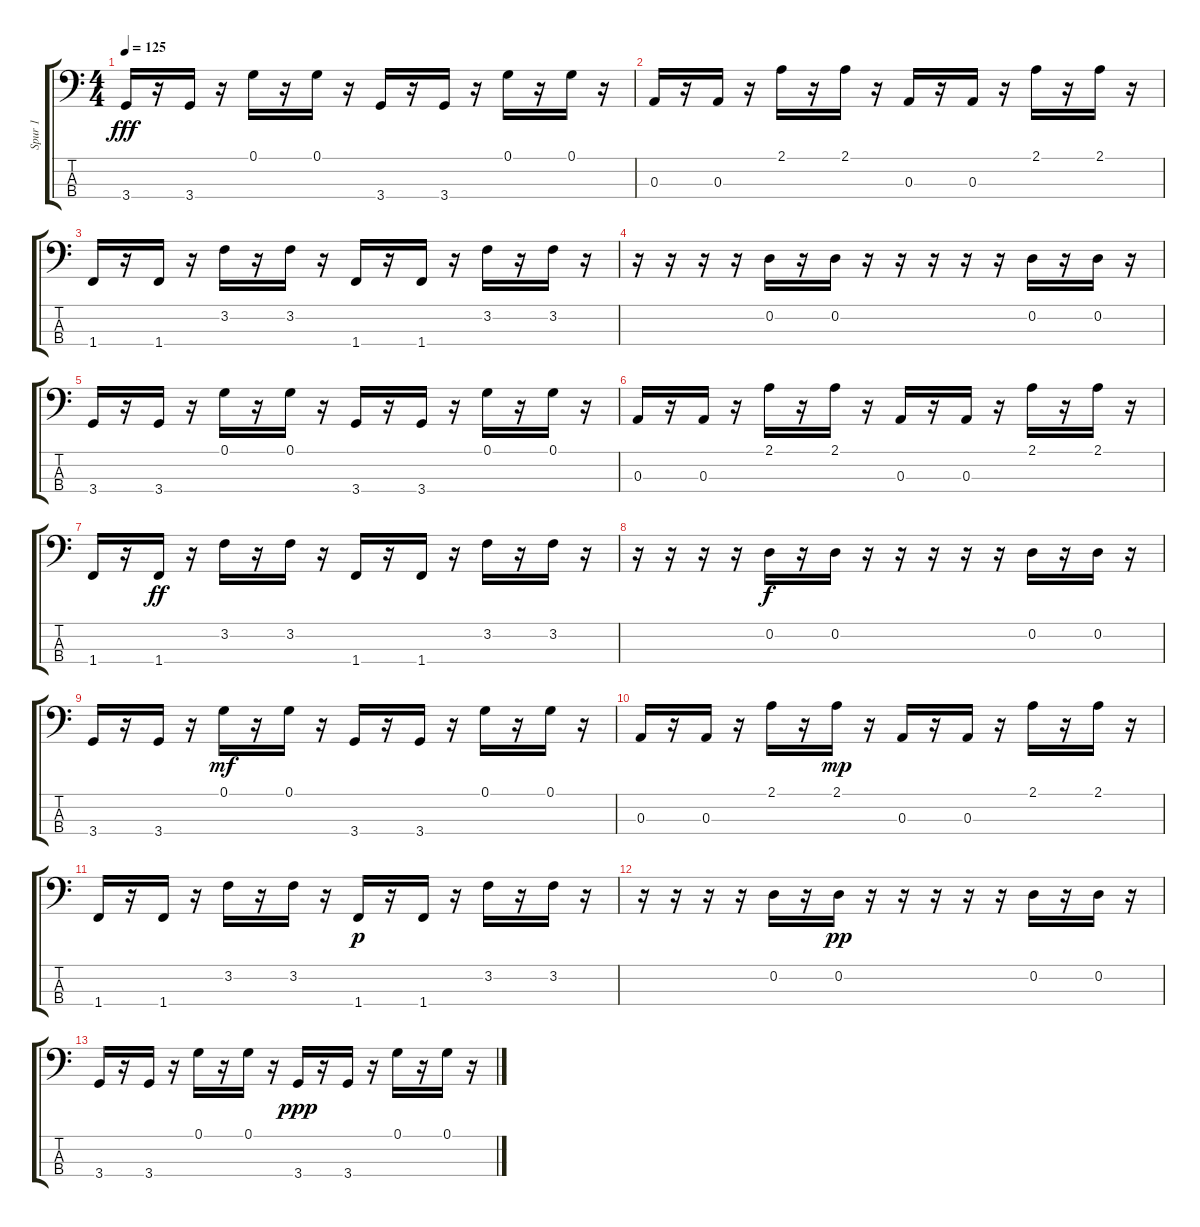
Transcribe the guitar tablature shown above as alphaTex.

\track ("Spur 1" "Spur 1") {instrument synthbass2}
\staff {score tabs}
\tuning (G2 D2 A1 E1) {hide}
\ts (4 4)
\tempo 125
\clef f4
\ks c
3.4.16{dy fff} r.16 3.4.16 r.16 0.1.16 r.16 0.1.16 r.16 3.4.16 r.16 3.4.16 r.16 0.1.16 r.16 0.1.16 r.16 |
0.3.16 r.16 0.3.16 r.16 2.1.16 r.16 2.1.16 r.16 0.3.16 r.16 0.3.16 r.16 2.1.16 r.16 2.1.16 r.16 |
1.4.16 r.16 1.4.16 r.16 3.2.16 r.16 3.2.16 r.16 1.4.16 r.16 1.4.16 r.16 3.2.16 r.16 3.2.16 r.16 |
r.16 r.16 r.16 r.16 0.2.16 r.16 0.2.16 r.16 r.16 r.16 r.16 r.16 0.2.16 r.16 0.2.16 r.16 |
3.4.16 r.16 3.4.16 r.16 0.1.16 r.16 0.1.16 r.16 3.4.16 r.16 3.4.16 r.16 0.1.16 r.16 0.1.16 r.16 |
0.3.16 r.16 0.3.16 r.16 2.1.16 r.16 2.1.16 r.16 0.3.16 r.16 0.3.16 r.16 2.1.16 r.16 2.1.16 r.16 |
1.4.16 r.16 1.4.16{dy ff} r.16 3.2.16 r.16 3.2.16 r.16 1.4.16 r.16 1.4.16 r.16 3.2.16 r.16 3.2.16 r.16 |
r.16 r.16 r.16 r.16 0.2.16{dy f} r.16 0.2.16 r.16 r.16 r.16 r.16 r.16 0.2.16 r.16 0.2.16 r.16 |
3.4.16 r.16 3.4.16 r.16 0.1.16{dy mf} r.16 0.1.16 r.16 3.4.16 r.16 3.4.16 r.16 0.1.16 r.16 0.1.16 r.16 |
0.3.16 r.16 0.3.16 r.16 2.1.16 r.16 2.1.16{dy mp} r.16 0.3.16 r.16 0.3.16 r.16 2.1.16 r.16 2.1.16 r.16 |
1.4.16 r.16 1.4.16 r.16 3.2.16 r.16 3.2.16 r.16 1.4.16{dy p} r.16 1.4.16 r.16 3.2.16 r.16 3.2.16 r.16 |
r.16 r.16 r.16 r.16 0.2.16 r.16 0.2.16{dy pp} r.16 r.16 r.16 r.16 r.16 0.2.16 r.16 0.2.16 r.16 |
3.4.16 r.16 3.4.16 r.16 0.1.16 r.16 0.1.16 r.16 3.4.16{dy ppp} r.16 3.4.16 r.16 0.1.16 r.16 0.1.16 r.16
